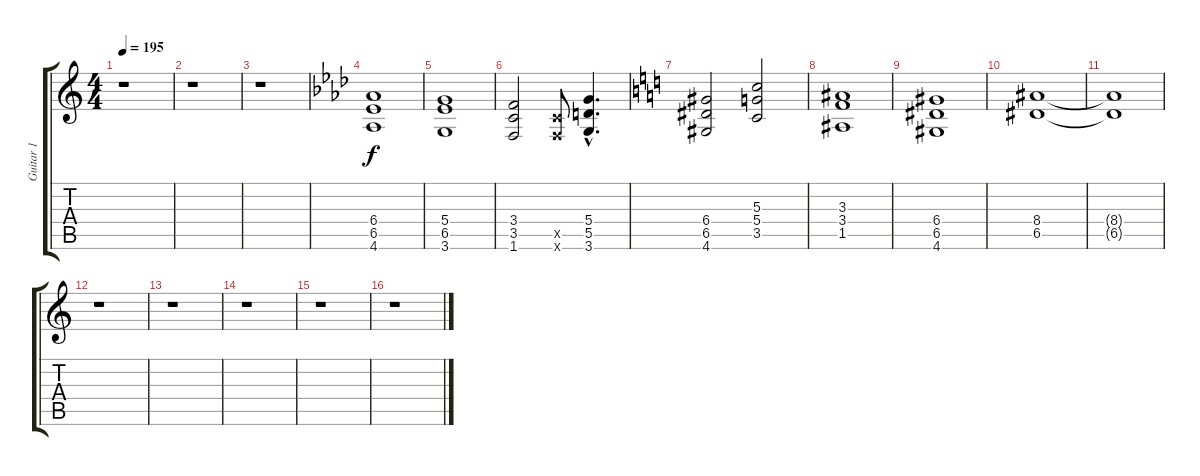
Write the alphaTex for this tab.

\track ("Guitar 1" "Guitar 1") {instrument overdrivenguitar}
\staff {score tabs}
\tuning (E4 B3 G3 D3 A2 E2) {hide}
\ts (4 4)
\tempo 195
\clef g2
\ks c
r.1{dy f} |
r.1 |
r.1 |
\ks fminor
(6.4 6.5 4.6).1 |
(5.4 6.5 3.6).1 |
(3.4 3.5 1.6).2 (3.5{x} 1.6{x}).8 (5.4{hac} 5.5{hac} 3.6{hac}).4{d} |
\ks c
(6.4 6.5 4.6).2 (5.3 5.4 3.5).2 |
(3.3 3.4 1.5).1 |
(6.4 6.5 4.6).1 |
(8.4 6.5).1 |
(8.4{t} 6.5{t}).1 |
r.1 |
r.1 |
r.1 |
r.1 |
r.1
